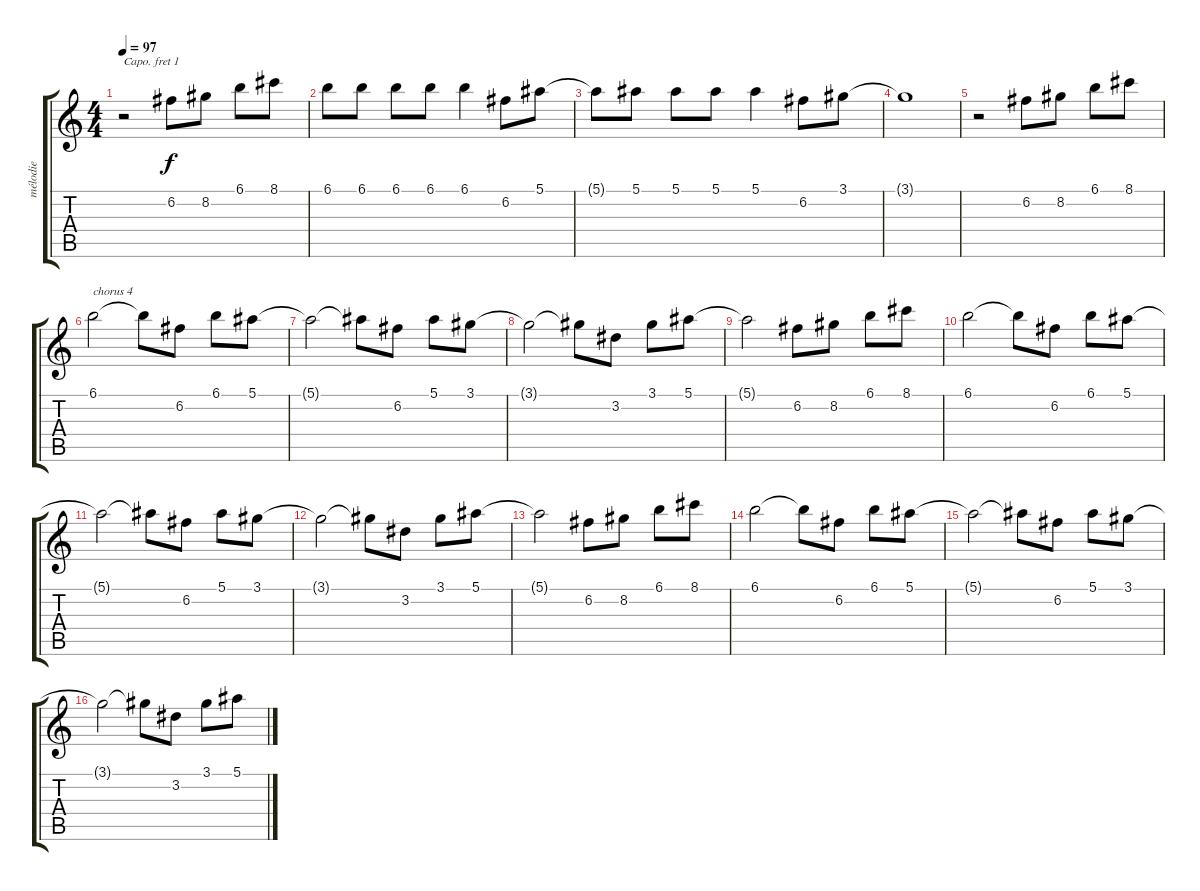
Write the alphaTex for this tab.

\track ("mélodie" "mélodie") {instrument electricguitarjazz}
\staff {score tabs}
\capo 1
\tuning (E4 B3 G3 D3 A2 E2) {hide}
\ts (4 4)
\tempo 97
\clef g2
\ks c
r.2{dy f} 6.2.8 8.2.8 6.1.8 8.1.8 |
6.1.8 6.1.8 6.1.8 6.1.8 6.1.4 6.2.8 5.1.8 |
5.1{t}.8 5.1.8 5.1.8 5.1.8 5.1.4 6.2.8 3.1.8 |
3.1{t}.1 |
r.2 6.2.8 8.2.8 6.1.8 8.1.8 |
6.1.2{txt "chorus 4"} 6.1{t}.8 6.2.8 6.1.8 5.1.8 |
5.1{t}.2 5.1{t}.8 6.2.8 5.1.8 3.1.8 |
3.1{t}.2 3.1{t}.8 3.2.8 3.1.8 5.1.8 |
5.1{t}.2 6.2.8 8.2.8 6.1.8 8.1.8 |
6.1.2 6.1{t}.8 6.2.8 6.1.8 5.1.8 |
5.1{t}.2 5.1{t}.8 6.2.8 5.1.8 3.1.8 |
3.1{t}.2 3.1{t}.8 3.2.8 3.1.8 5.1.8 |
5.1{t}.2 6.2.8 8.2.8 6.1.8 8.1.8 |
6.1.2 6.1{t}.8 6.2.8 6.1.8 5.1.8 |
5.1{t}.2 5.1{t}.8 6.2.8 5.1.8 3.1.8 |
3.1{t}.2 3.1{t}.8 3.2.8 3.1.8 5.1.8
